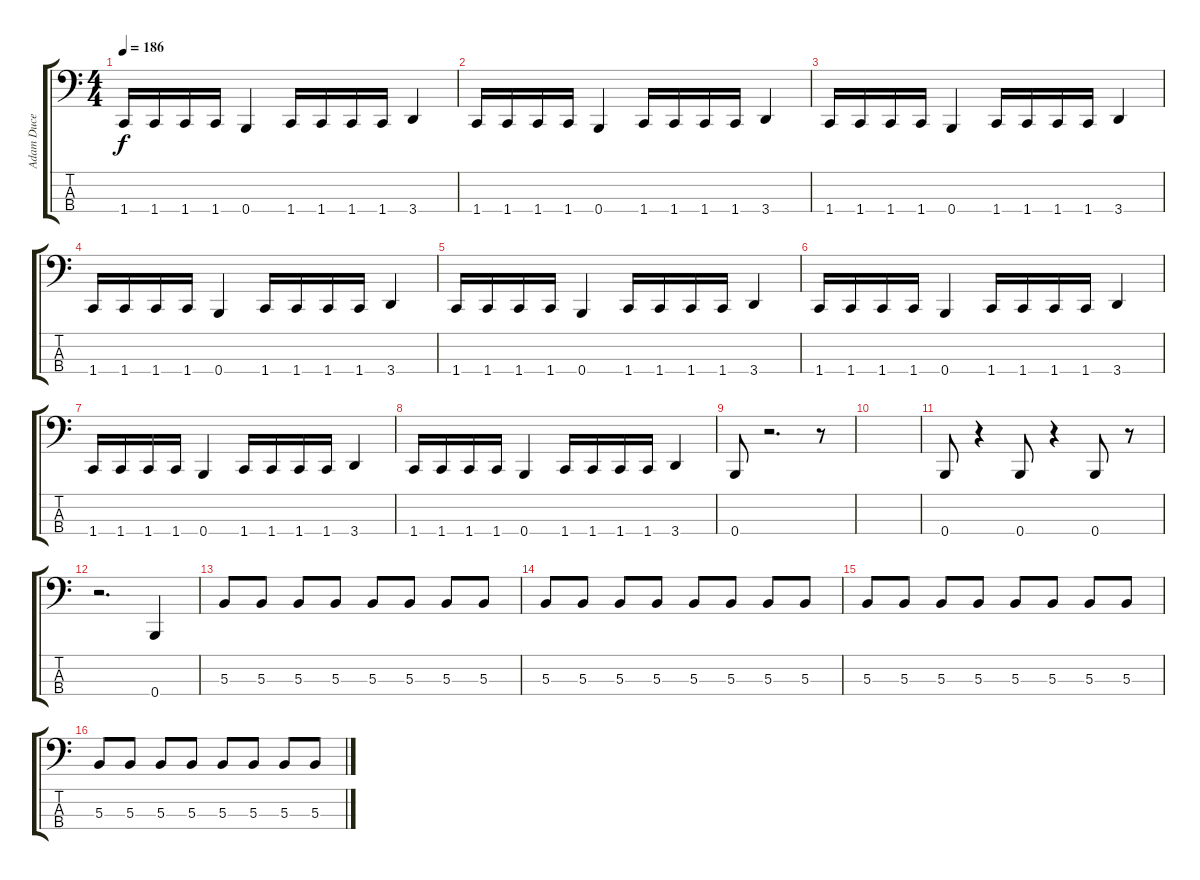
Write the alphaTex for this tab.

\track ("Adam Duce" "Adam Duce") {instrument electricbassfinger}
\staff {score tabs}
\tuning (E2 B1 Gb1 B0) {hide}
\ts (4 4)
\tempo 186
\clef f4
\ks c
1.4.16{dy f} 1.4.16 1.4.16 1.4.16 0.4.4 1.4.16 1.4.16 1.4.16 1.4.16 3.4.4 |
1.4.16 1.4.16 1.4.16 1.4.16 0.4.4 1.4.16 1.4.16 1.4.16 1.4.16 3.4.4 |
1.4.16 1.4.16 1.4.16 1.4.16 0.4.4 1.4.16 1.4.16 1.4.16 1.4.16 3.4.4 |
1.4.16 1.4.16 1.4.16 1.4.16 0.4.4 1.4.16 1.4.16 1.4.16 1.4.16 3.4.4 |
1.4.16 1.4.16 1.4.16 1.4.16 0.4.4 1.4.16 1.4.16 1.4.16 1.4.16 3.4.4 |
1.4.16 1.4.16 1.4.16 1.4.16 0.4.4 1.4.16 1.4.16 1.4.16 1.4.16 3.4.4 |
1.4.16 1.4.16 1.4.16 1.4.16 0.4.4 1.4.16 1.4.16 1.4.16 1.4.16 3.4.4 |
1.4.16 1.4.16 1.4.16 1.4.16 0.4.4 1.4.16 1.4.16 1.4.16 1.4.16 3.4.4 |
0.4.8 r.2{d} r.8 |
|
0.4.8 r.4 0.4.8 r.4 0.4.8 r.8 |
r.2{d} 0.4.4 |
5.3.8 5.3.8 5.3.8 5.3.8 5.3.8 5.3.8 5.3.8 5.3.8 |
5.3.8 5.3.8 5.3.8 5.3.8 5.3.8 5.3.8 5.3.8 5.3.8 |
5.3.8 5.3.8 5.3.8 5.3.8 5.3.8 5.3.8 5.3.8 5.3.8 |
5.3.8 5.3.8 5.3.8 5.3.8 5.3.8 5.3.8 5.3.8 5.3.8
